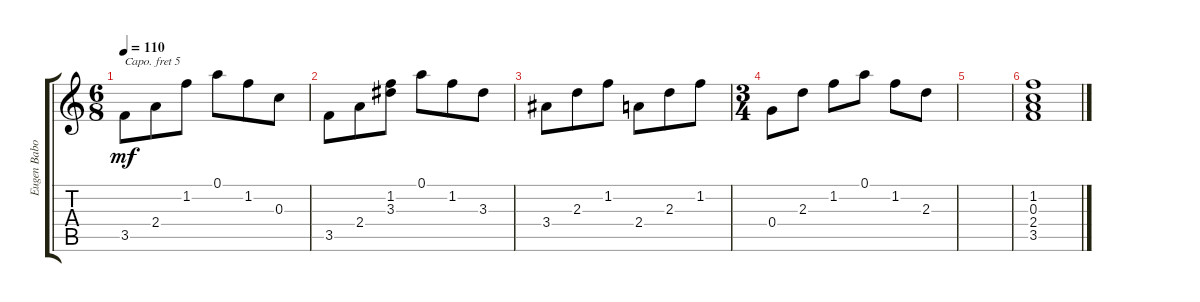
\track ("Eugen Baboi" "Eugen Babo") {instrument acousticguitarsteel}
\staff {score tabs}
\capo 5
\tuning (E4 B3 G3 D3 A2 E2) {hide}
\ts (6 8)
\tempo 110
\clef g2
\ks c
3.5.8{dy mf} 2.4.8 1.2.8 0.1.8 1.2.8 0.3.8 |
3.5.8 2.4.8 (1.2 3.3).8 0.1.8 1.2.8 3.3.8 |
3.4.8 2.3.8 1.2.8 2.4.8 2.3.8 1.2.8 |
\ts (3 4)
0.4.8 2.3.8 1.2.8 0.1.8 1.2.8 2.3.8 |
|
(1.2 0.3 2.4 3.5).1
